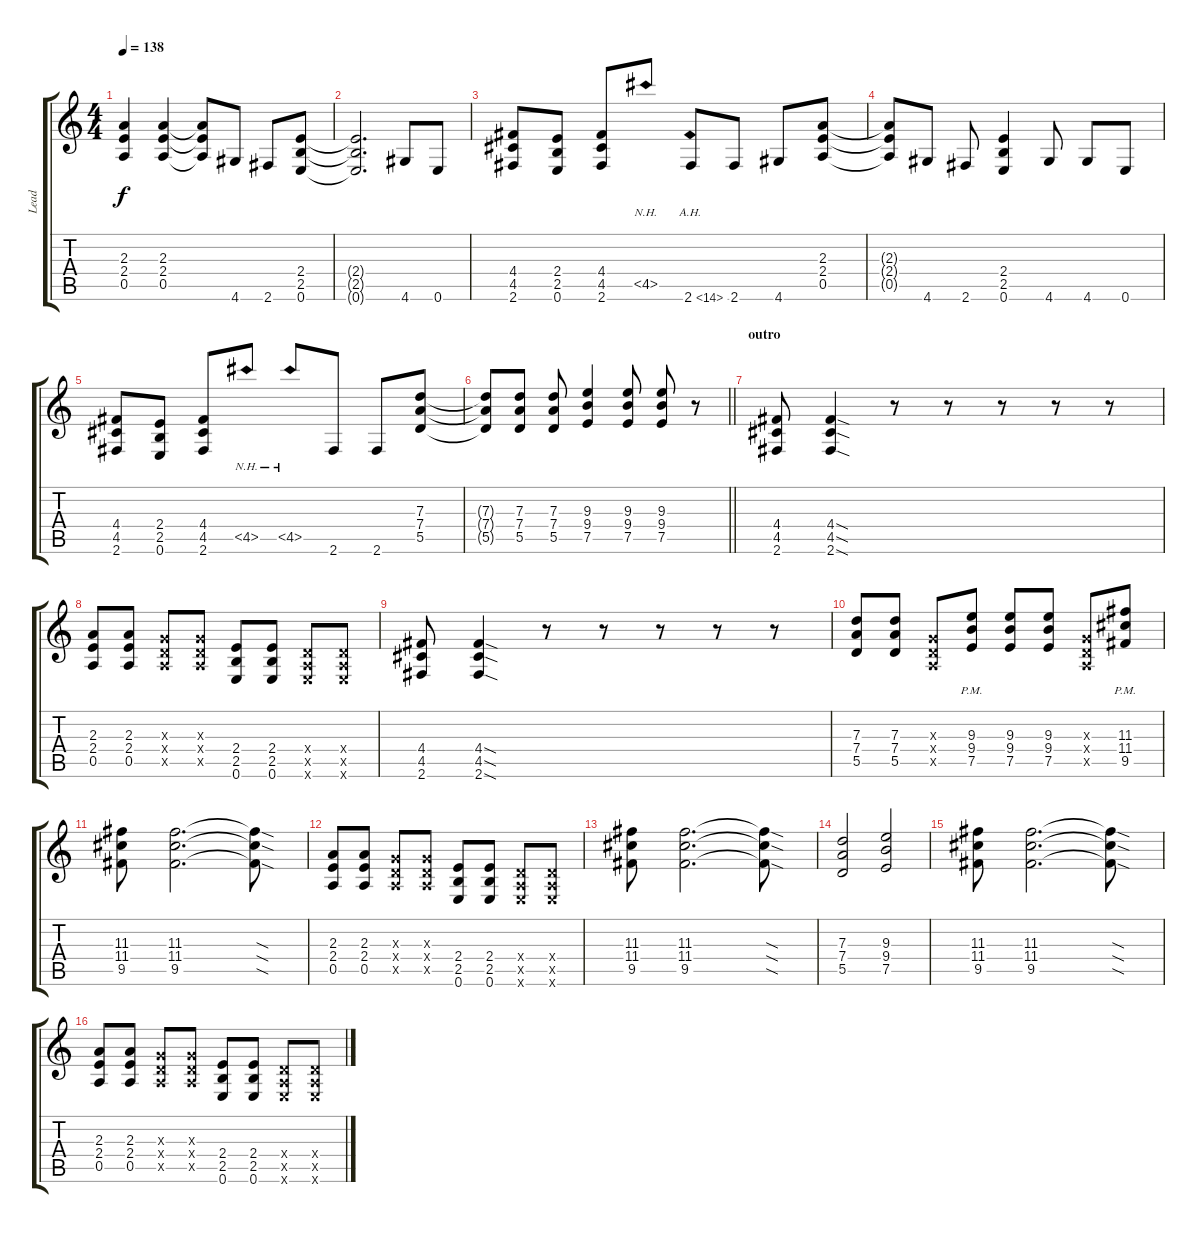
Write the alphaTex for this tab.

\track ("Lead" "Lead") {instrument distortionguitar}
\staff {score tabs}
\tuning (E4 B3 G3 D3 A2 E2) {hide}
\ts (4 4)
\tempo 138
\clef g2
\ks c
(2.3 2.4 0.5).4{dy f} (2.3 2.4 0.5).4 (2.3{t} 2.4{t} 0.5{t}).8 4.6.8 2.6.8 (2.4 2.5 0.6).8 |
(2.4{t} 2.5{t} 0.6{t}).2{d} 4.6.8 0.6.8 |
(4.4 4.5 2.6).8 (2.4 2.5 0.6).8 (4.4 4.5 2.6).8 4.5{nh}.8 2.6{ah 12}.8 2.6.8 4.6.8 (2.3 2.4 0.5).8 |
(2.3{t} 2.4{t} 0.5{t}).8 4.6.8 2.6.8 (2.4 2.5 0.6).4 4.6.8 4.6.8 0.6.8 |
(4.4 4.5 2.6).8 (2.4 2.5 0.6).8 (4.4 4.5 2.6).8 4.5{nh}.8 4.5{nh}.8 2.6.8 2.6.8 (7.3 7.4 5.5).8 |
\barLineRight lightlight
(7.3{t} 7.4{t} 5.5{t}).8 (7.3 7.4 5.5).8 (7.3 7.4 5.5).8 (9.3 9.4 7.5).4 (9.3 9.4 7.5).8 (9.3 9.4 7.5).8 r.8 |
\section ("" "outro")
(4.4 4.5 2.6).8 (4.4{sod} 4.5{sod} 2.6{sod}).4 r.8 r.8 r.8 r.8 r.8 |
(2.3 2.4 0.5).8 (2.3 2.4 0.5).8 (0.3{x} 0.4{x} 0.5{x}).8 (0.3{x} 0.4{x} 0.5{x}).8 (2.4 2.5 0.6).8 (2.4 2.5 0.6).8 (0.4{x} 0.5{x} 0.6{x}).8 (0.4{x} 0.5{x} 0.6{x}).8 |
(4.4 4.5 2.6).8 (4.4{sod} 4.5{sod} 2.6{sod}).4 r.8 r.8 r.8 r.8 r.8 |
(7.3 7.4 5.5).8 (7.3 7.4 5.5).8 (0.3{x} 0.4{x} 0.5{x}).8 (9.3{pm} 9.4{pm} 7.5{pm}).8 (9.3 9.4 7.5).8 (9.3 9.4 7.5).8 (0.3{x} 0.4{x} 0.5{x}).8 (11.3{pm} 11.4{pm} 9.5{pm}).8 |
(11.3 11.4 9.5).8 (11.3 11.4 9.5).2{d} (11.3{sod t} 11.4{sod t} 9.5{sod t}).8 |
(2.3 2.4 0.5).8 (2.3 2.4 0.5).8 (0.3{x} 0.4{x} 0.5{x}).8 (0.3{x} 0.4{x} 0.5{x}).8 (2.4 2.5 0.6).8 (2.4 2.5 0.6).8 (0.4{x} 0.5{x} 0.6{x}).8 (0.4{x} 0.5{x} 0.6{x}).8 |
(11.3 11.4 9.5).8 (11.3 11.4 9.5).2{d} (11.3{sod t} 11.4{sod t} 9.5{sod t}).8 |
(7.3 7.4 5.5).2 (9.3 9.4 7.5).2 |
(11.3 11.4 9.5).8 (11.3 11.4 9.5).2{d} (11.3{sod t} 11.4{sod t} 9.5{sod t}).8 |
(2.3 2.4 0.5).8 (2.3 2.4 0.5).8 (0.3{x} 0.4{x} 0.5{x}).8 (0.3{x} 0.4{x} 0.5{x}).8 (2.4 2.5 0.6).8 (2.4 2.5 0.6).8 (0.4{x} 0.5{x} 0.6{x}).8 (0.4{x} 0.5{x} 0.6{x}).8
